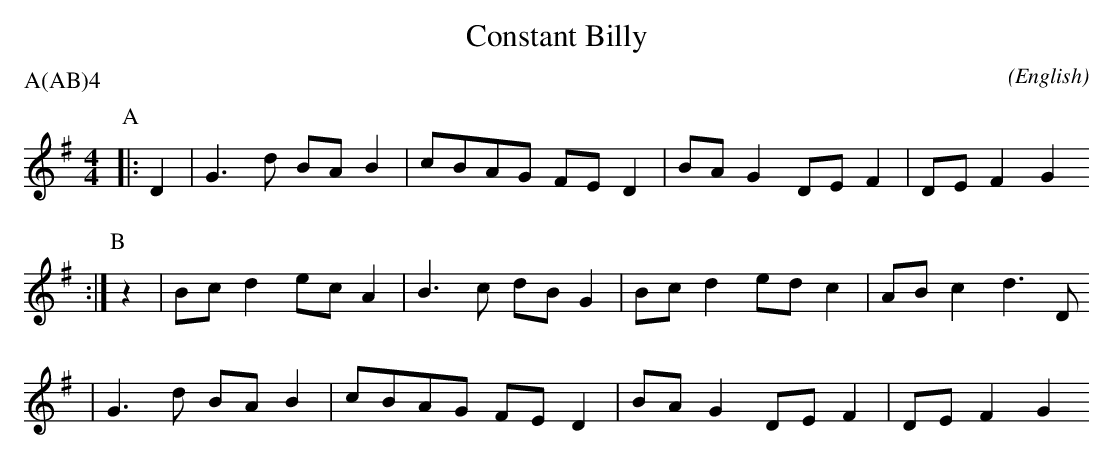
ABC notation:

X:1
T:Constant Billy
M:4/4
C:
O:English
P:A(AB)4
K:G
L:1/8
P:A
|: D2 | G3d        BA B2 | cBAG       FE D2 | BA G2 DE F2 | DE F2 G2
     :|\
P:B
   z2 | Bc  d2     ec A2 | B3c        dB G2 | Bc d2 ed c2 | AB c2 d3D
     |\
        G3d        BA B2 | cBAG       FE D2 | BA G2 DE F2 | DE F2 G2
     ||
